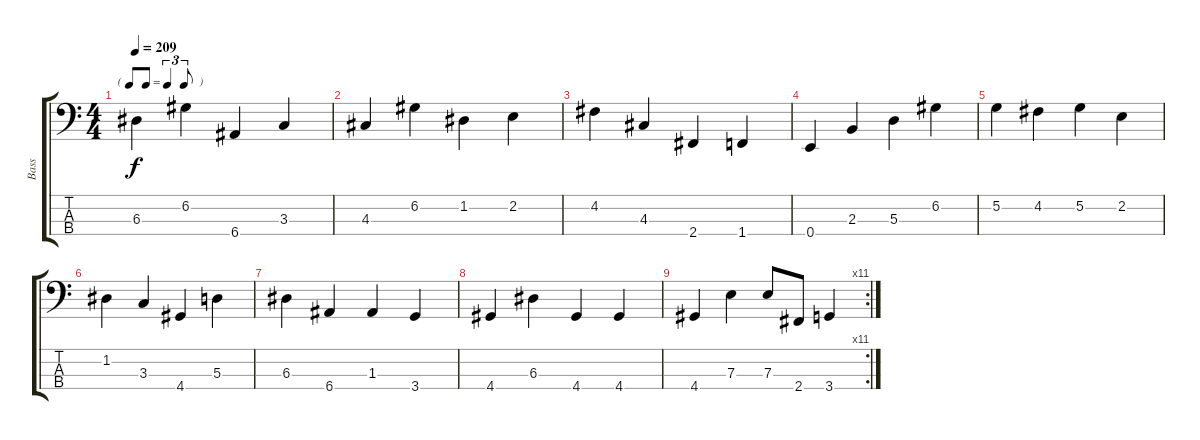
\track ("Bass" "Bass") {instrument acousticbass}
\staff {score tabs}
\tuning (G2 D2 A1 E1) {hide}
\ts (4 4)
\tf triplet8th
\tempo 209
\clef f4
\ks c
6.3.4{dy f} 6.2.4 6.4.4 3.3.4 |
4.3.4 6.2.4 1.2.4 2.2.4 |
4.2.4 4.3.4 2.4.4 1.4.4 |
0.4.4 2.3.4 5.3.4 6.2.4 |
5.2.4 4.2.4 5.2.4 2.2.4 |
1.2.4 3.3.4 4.4.4 5.3.4 |
6.3.4 6.4.4 1.3.4 3.4.4 |
4.4.4 6.3.4 4.4.4 4.4.4 |
\rc 11
4.4.4 7.3.4 7.3.8 2.4.8 3.4.4
